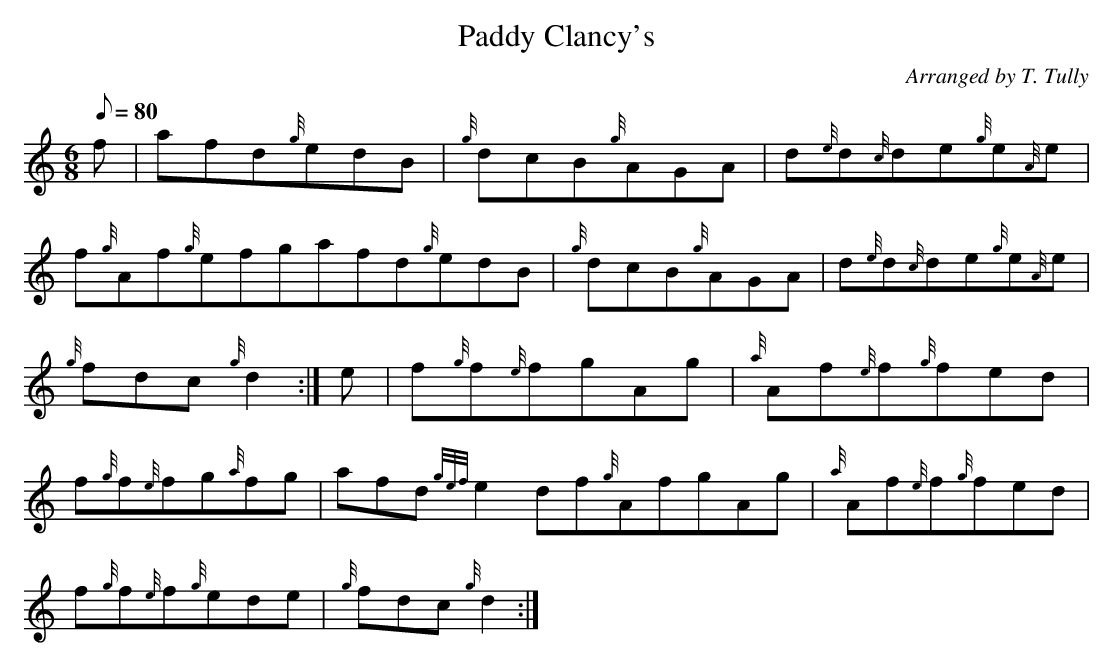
X:1
T:Paddy Clancy's
M:6/8
L:1/8
Q:80
C:Arranged by T. Tully
K:HP
f | \
afd{g}edB | \
{g}dcB{g}AGA | \
d{e}d{c}de{g}e{A}e |
f{g}Af{g}efgafd{g}edB | \
{g}dcB{g}AGA | \
d{e}d{c}de{g}e{A}e |
{g}fdc{g}d2 :| \
e | \
f{g}f{e}fgAg | \
{a}Af{e}f{g}fed |
f{g}f{e}fg{a}fg | \
afd{gef}e2df{g}AfgAg | \
{a}Af{e}f{g}fed |
f{g}f{e}f{g}ede | \
{g}fdc{g}d2 :|
